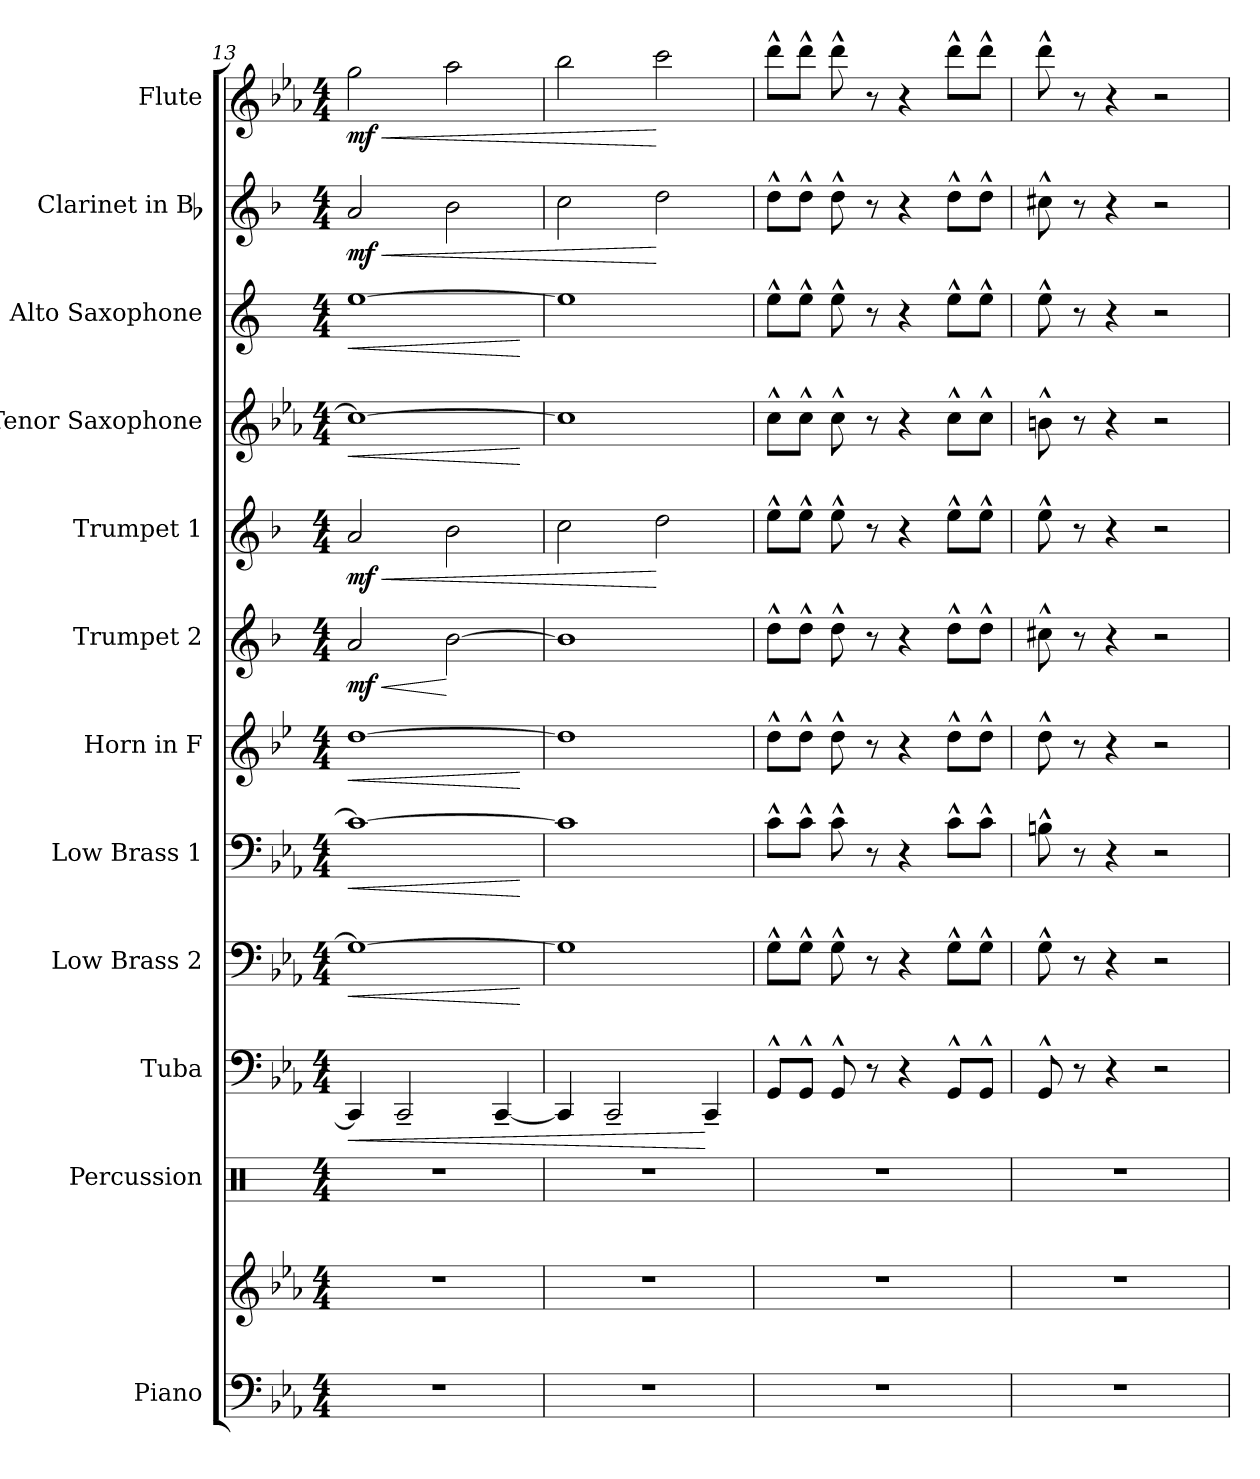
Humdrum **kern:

**kern	**kern	**kern	**kern	**dynam	**kern	**dynam	**kern	**dynam	**kern	**dynam	**kern	**dynam	**kern	**dynam	**kern	**dynam	**kern	**dynam	**kern	**dynam	**kern	**dynam
*part12	*part12	*part11	*part10	*part10	*part9	*part9	*part8	*part8	*part7	*part7	*part6	*part6	*part5	*part5	*part4	*part4	*part3	*part3	*part2	*part2	*part1	*part1
*staff13	*staff12	*staff11	*staff10	*staff10	*staff9	*staff9	*staff8	*staff8	*staff7	*staff7	*staff6	*staff6	*staff5	*staff5	*staff4	*staff4	*staff3	*staff3	*staff2	*staff2	*staff1	*staff1
*I"Piano	*	*I"Percussion	*I"Tuba	*	*I"Low Brass 2	*	*I"Low Brass 1	*	*I"Horn in F	*	*I"Trumpet 2	*	*I"Trumpet 1	*	*I"Tenor Saxophone	*	*I"Alto Saxophone	*	*I"Clarinet in Bb	*	*I"Flute	*
*I'Pno.	*	*I'Perc.	*I'Tba.	*	*I'LB 2	*	*I'LB 1	*	*I'Hn.	*	*I'Tpt.	*	*I'Tpt.	*	*I'Ten. Sax.	*	*I'Alto Sax.	*	*I'Cl.	*	*I'Fl.	*
*clefF4	*clefG2	*clefX	*clefF4	*	*clefF4	*	*clefF4	*	*clefG2	*	*clefG2	*	*clefG2	*	*clefG2	*	*clefG2	*	*clefG2	*	*clefG2	*
*	*	*	*	*	*	*	*	*	*ITrd4c7	*	*ITrd1c2	*	*ITrd1c2	*	*ITrd8c14	*	*ITrd5c9	*	*ITrd1c2	*	*	*
*k[b-e-a-]	*k[b-e-a-]	*k[]	*k[b-e-a-]	*	*k[b-e-a-]	*	*k[b-e-a-]	*	*k[b-e-a-]	*	*k[b-e-a-]	*	*k[b-e-a-]	*	*k[b-e-a-]	*	*k[b-e-a-]	*	*k[b-e-a-]	*	*k[b-e-a-]	*
*E-:	*E-:	*C:	*E-:	*	*E-:	*	*E-:	*	*E-:	*	*E-:	*	*E-:	*	*E-:	*	*E-:	*	*E-:	*	*E-:	*
*M4/4	*M4/4	*M4/4	*M4/4	*	*M4/4	*	*M4/4	*	*M4/4	*	*M4/4	*	*M4/4	*	*M4/4	*	*M4/4	*	*M4/4	*	*M4/4	*
=13	=13	=13	=13	=13	=13	=13	=13	=13	=13	=13	=13	=13	=13	=13	=13	=13	=13	=13	=13	=13	=13	=13
!	!	!	!	!LO:HP:b	!	!LO:HP:b	!	!LO:HP:b	!	!LO:HP:b	!	!LO:HP:b	!	!LO:HP:b	!	!LO:HP:b	!	!LO:HP:b	!	!LO:HP:b	!	!LO:HP:b
1r	1r	1r	4CCi/]	<	1Gi_	<	1ci_	<	[1gi	<	2gi/	< mf	2gi/	< mf	1ci_	<	[1gi	<	2gi/	< mf	2ggi\	< mf
.	.	.	2CC~i/	.	.	.	.	.	.	.	.	.	.	.	.	.	.	.	.	.	.	.
.	.	.	.	.	.	.	.	.	.	.	[2a-i\	[	2a-i\	.	.	.	.	.	2a-i\	.	2aa-i\	.
.	.	.	[4CC~i/	.	.	.	.	.	.	.	.	.	.	.	.	.	.	.	.	.	.	.
.	.	.	.	.	.	[	.	[	.	[	.	.	.	.	.	[	.	[	.	.	.	.
=14	=14	=14	=14	=14	=14	=14	=14	=14	=14	=14	=14	=14	=14	=14	=14	=14	=14	=14	=14	=14	=14	=14
1r	1r	1r	4CCi/]	.	1Gi]	.	1ci]	.	1gi]	.	1a-i]	.	2b-i\	.	1ci]	.	1gi]	.	2b-i\	.	2bb-i\	.
.	.	.	2CC~i/	.	.	.	.	.	.	.	.	.	.	.	.	.	.	.	.	.	.	.
.	.	.	.	.	.	.	.	.	.	.	.	.	2cci\	[	.	.	.	.	2cci\	[	2ccci\	[
.	.	.	4CC~i/	[	.	.	.	.	.	.	.	.	.	.	.	.	.	.	.	.	.	.
!!LO:PB:g=z
=15	=15	=15	=15	=15	=15	=15	=15	=15	=15	=15	=15	=15	=15	=15	=15	=15	=15	=15	=15	=15	=15	=15
1r	1r	1r	8GG^^i/L	.	8G^^i\L	.	8c^^i\L	.	8g^^i\L	.	8cc^^i\L	.	8dd^^i\L	.	8c^^i\L	.	8g^^i\L	.	8cc^^i\L	.	8ddd^^i\L	.
.	.	.	8GG^^i/J	.	8G^^i\J	.	8c^^i\J	.	8g^^i\J	.	8cc^^i\J	.	8dd^^i\J	.	8c^^i\J	.	8g^^i\J	.	8cc^^i\J	.	8ddd^^i\J	.
.	.	.	8GG^^i/	.	8G^^i\	.	8c^^i\	.	8g^^i\	.	8cc^^i\	.	8dd^^i\	.	8c^^i\	.	8g^^i\	.	8cc^^i\	.	8ddd^^i\	.
.	.	.	8r	.	8r	.	8r	.	8r	.	8r	.	8r	.	8r	.	8r	.	8r	.	8r	.
.	.	.	4r	.	4r	.	4r	.	4r	.	4r	.	4r	.	4r	.	4r	.	4r	.	4r	.
.	.	.	8GG^^i/L	.	8G^^i\L	.	8c^^i\L	.	8g^^i\L	.	8cc^^i\L	.	8dd^^i\L	.	8c^^i\L	.	8g^^i\L	.	8cc^^i\L	.	8ddd^^i\L	.
.	.	.	8GG^^i/J	.	8G^^i\J	.	8c^^i\J	.	8g^^i\J	.	8cc^^i\J	.	8dd^^i\J	.	8c^^i\J	.	8g^^i\J	.	8cc^^i\J	.	8ddd^^i\J	.
=16	=16	=16	=16	=16	=16	=16	=16	=16	=16	=16	=16	=16	=16	=16	=16	=16	=16	=16	=16	=16	=16	=16
1r	1r	1r	8GG^^i/	.	8G^^i\	.	8Bn^^i\	.	8g^^i\	.	8bn^^i\	.	8dd^^i\	.	8Bn^^i\	.	8g^^i\	.	8bn^^i\	.	8ddd^^i\	.
.	.	.	8r	.	8r	.	8r	.	8r	.	8r	.	8r	.	8r	.	8r	.	8r	.	8r	.
.	.	.	4r	.	4r	.	4r	.	4r	.	4r	.	4r	.	4r	.	4r	.	4r	.	4r	.
.	.	.	2r	.	2r	.	2r	.	2r	.	2r	.	2r	.	2r	.	2r	.	2r	.	2r	.
=	=	=	=	=	=	=	=	=	=	=	=	=	=	=	=	=	=	=	=	=	=	=
*-	*-	*-	*-	*-	*-	*-	*-	*-	*-	*-	*-	*-	*-	*-	*-	*-	*-	*-	*-	*-	*-	*-
